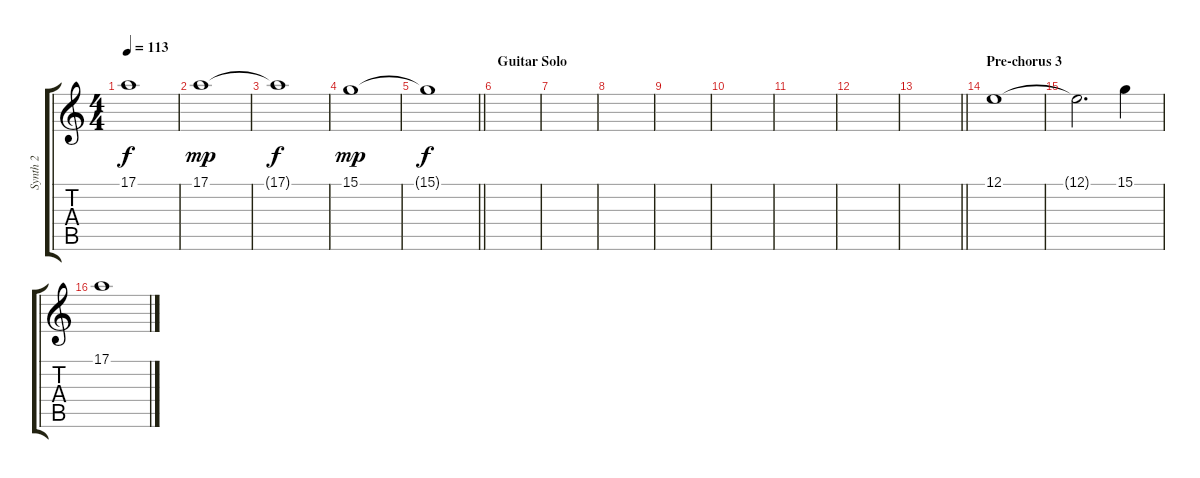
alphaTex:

\track ("Synth 2" "Synth 2") {instrument flute}
\staff {score tabs}
\tuning (E4 B3 G3 D3 A2 E2) {hide}
\ts (4 4)
\tempo 113
\clef g2
\ks c
17.1.1{dy f} |
17.1.1{dy mp} |
17.1{t}.1{dy f} |
15.1.1{dy mp} |
\barLineRight lightlight
15.1{t}.1{dy f} |
\section ("" "Guitar Solo")
|
|
|
|
|
|
|
\barLineRight lightlight
|
\section ("" "Pre-chorus 3")
12.1.1 |
12.1{t}.2{d} 15.1.4 |
17.1.1
